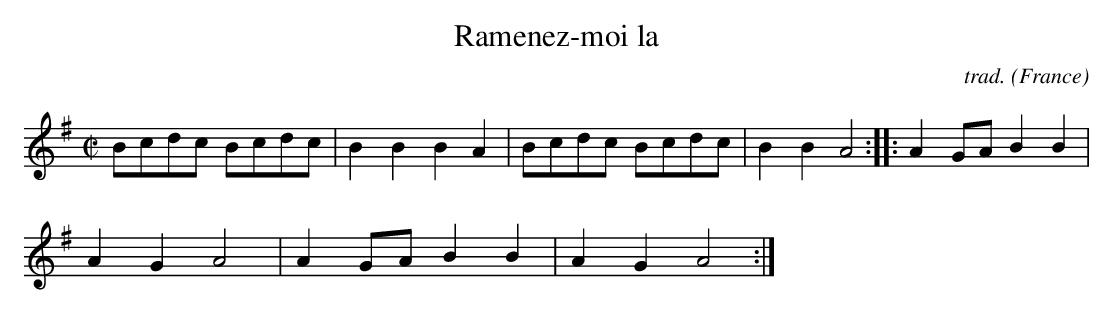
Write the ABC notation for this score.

X:1
T:Ramenez-moi la
C:trad.
O:France
M:C|
L:1/8
K:G major
Bcdc Bcdc | B2 B2 B2 A2 | Bcdc Bcdc | B2 B2 A4 :: A2 GA B2 B2 |
A2 G2 A4 | A2 GA B2 B2 | A2 G2 A4 :|
